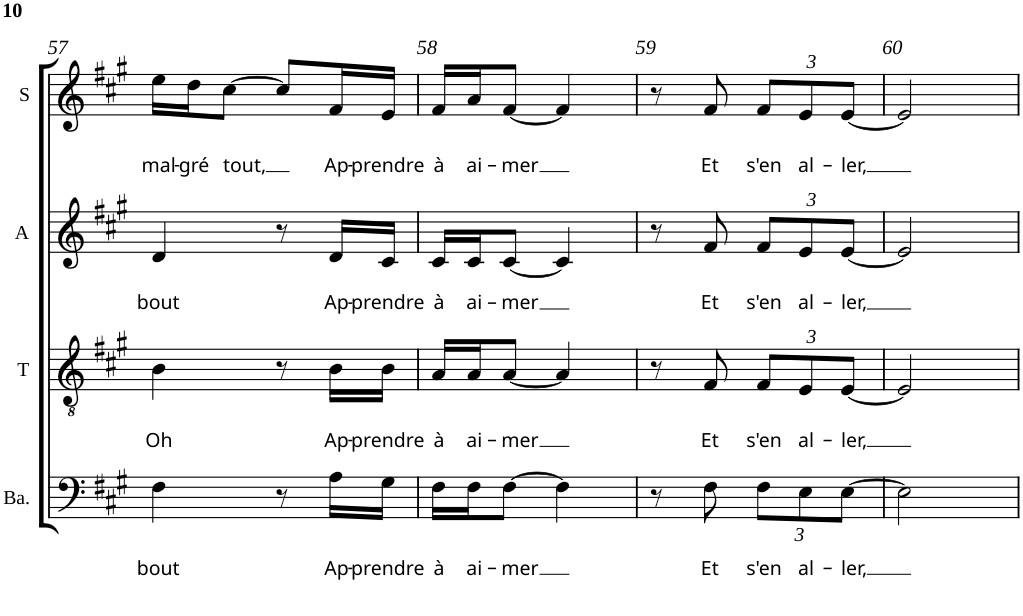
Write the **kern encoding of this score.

**kern	**text	**text	**kern	**text	**text	**kern	**text	**text	**kern	**text	**text
*part4	*part4	*part4	*part3	*part3	*part3	*part2	*part2	*part2	*part1	*part1	*part1
*staff4	*staff4	*staff4	*staff3	*staff3	*staff3	*staff2	*staff2	*staff2	*staff1	*staff1	*staff1
*I"Basse	*	*	*I"Ténor	*	*	*I"Alto	*	*	*I"Soprano	*	*
*I'Ba.	*	*	*I'T	*	*	*I'A	*	*	*I'S	*	*
!!LO:PB:g=z
*clefF4	*	*	*clefGv2	*	*	*clefG2	*	*	*clefG2	*	*
*k[f#c#g#]	*	*	*k[f#c#g#]	*	*	*k[f#c#g#]	*	*	*k[f#c#g#]	*	*
*f#:	*	*	*f#:	*	*	*f#:	*	*	*f#:	*	*
*M2/4	*	*	*M2/4	*	*	*M2/4	*	*	*M2/4	*	*
=57	=57	=57	=57	=57	=57	=57	=57	=57	=57	=57	=57
!	!	!LO:LY:b	!	!	!LO:LY:b	!	!	!LO:LY:b	!	!	!LO:LY:b
4F#\	.	bout	4B\	.	Oh	4d/	.	bout	16ee\LL	.	mal-
!	!	!	!	!	!	!	!	!	!	!	!LO:LY:b
.	.	.	.	.	.	.	.	.	16dd\J	.	-gré
!	!	!	!	!	!	!	!	!	!	!	!LO:LY:b
.	.	.	.	.	.	.	.	.	[8cc#\J	.	tout,
8r	.	.	8r	.	.	8r	.	.	8cc#/L]	.	.
!	!	!LO:LY:b	!	!	!LO:LY:b	!	!	!LO:LY:b	!	!	!LO:LY:b
16A\LL	.	Ap-	16B\LL	.	Ap-	16d/LL	.	Ap-	16f#/L	.	Ap-
!	!	!LO:LY:b	!	!	!LO:LY:b	!	!	!LO:LY:b	!	!	!LO:LY:b
16G#\JJ	.	-prendre	16B\JJ	.	-prendre	16c#/JJ	.	-prendre	16e/JJ	.	-prendre
=58	=58	=58	=58	=58	=58	=58	=58	=58	=58	=58	=58
!	!	!LO:LY:b	!	!	!LO:LY:b	!	!	!LO:LY:b	!	!	!LO:LY:b
16F#\LL	.	à	16A/LL	.	à	16c#/LL	.	à	16f#/LL	.	à
!	!	!LO:LY:b	!	!	!LO:LY:b	!	!	!LO:LY:b	!	!	!LO:LY:b
16F#\J	.	ai-	16A/J	.	ai-	16c#/J	.	ai-	16a/J	.	ai-
!	!	!LO:LY:b	!	!	!LO:LY:b	!	!	!LO:LY:b	!	!	!LO:LY:b
[8F#\J	.	-mer	[8A/J	.	-mer	[8c#/J	.	-mer	[8f#/J	.	-mer
4F#\]	.	.	4A/]	.	.	4c#/]	.	.	4f#/]	.	.
=59	=59	=59	=59	=59	=59	=59	=59	=59	=59	=59	=59
8r	.	.	8r	.	.	8r	.	.	8r	.	.
!	!	!LO:LY:b	!	!	!LO:LY:b	!	!	!LO:LY:b	!	!	!LO:LY:b
8F#\	.	Et	8F#/	.	Et	8f#/	.	Et	8f#/	.	Et
*Xbrackettup	*	*	*	*	*	*	*	*	*	*	*
!	!	!LO:LY:b	!	!	!	!	!	!	!	!	!
*	*	*	*Xbrackettup	*	*	*	*	*	*	*	*
!	!	!	!	!	!LO:LY:b	!	!	!	!	!	!
*	*	*	*	*	*	*Xbrackettup	*	*	*	*	*
!	!	!	!	!	!	!	!	!LO:LY:b	!	!	!
*	*	*	*	*	*	*	*	*	*Xbrackettup	*	*
!	!	!	!	!	!	!	!	!	!	!	!LO:LY:b
12F#\L	.	s'en	12F#/L	.	s'en	12f#/L	.	s'en	12f#/L	.	s'en
!	!	!LO:LY:b	!	!	!LO:LY:b	!	!	!LO:LY:b	!	!	!LO:LY:b
12E\	.	al-	12E/	.	al-	12e/	.	al-	12e/	.	al-
!	!	!LO:LY:b	!	!	!LO:LY:b	!	!	!LO:LY:b	!	!	!LO:LY:b
[12E\J	.	-ler,	[12E/J	.	-ler,	[12e/J	.	-ler,	[12e/J	.	-ler,
=60	=60	=60	=60	=60	=60	=60	=60	=60	=60	=60	=60
2E\]	.	.	2E/]	.	.	2e/]	.	.	2e/]	.	.
=	=	=	=	=	=	=	=	=	=	=	=
*-	*-	*-	*-	*-	*-	*-	*-	*-	*-	*-	*-
